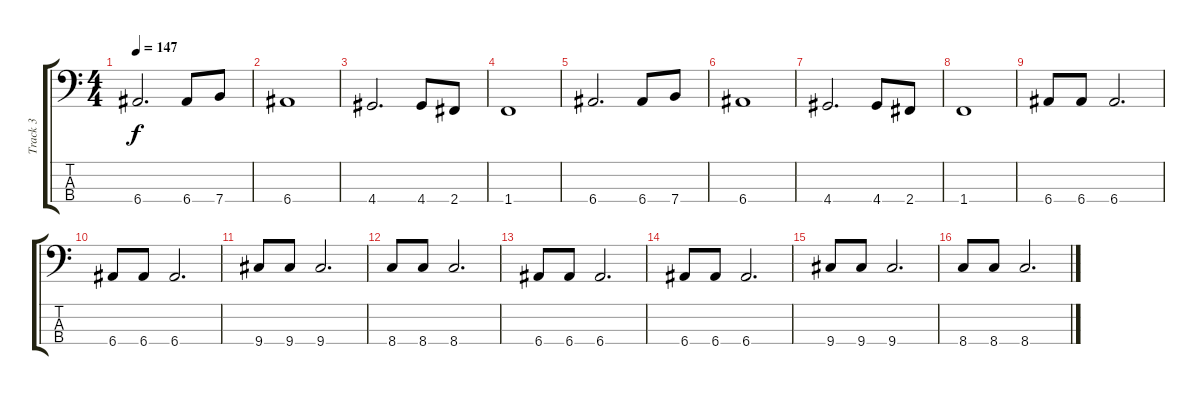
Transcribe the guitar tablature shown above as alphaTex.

\track ("Track 3" "Track 3") {instrument electricbassfinger}
\staff {score tabs}
\tuning (G2 D2 A1 E1) {hide}
\ts (4 4)
\tempo 147
\clef f4
\ks c
6.4.2{d dy f} 6.4.8 7.4.8 |
6.4.1 |
4.4.2{d} 4.4.8 2.4.8 |
1.4.1 |
6.4.2{d} 6.4.8 7.4.8 |
6.4.1 |
4.4.2{d} 4.4.8 2.4.8 |
1.4.1 |
6.4.8 6.4.8 6.4.2{d} |
6.4.8 6.4.8 6.4.2{d} |
9.4.8 9.4.8 9.4.2{d} |
8.4.8 8.4.8 8.4.2{d} |
6.4.8 6.4.8 6.4.2{d} |
6.4.8 6.4.8 6.4.2{d} |
9.4.8 9.4.8 9.4.2{d} |
8.4.8 8.4.8 8.4.2{d}
